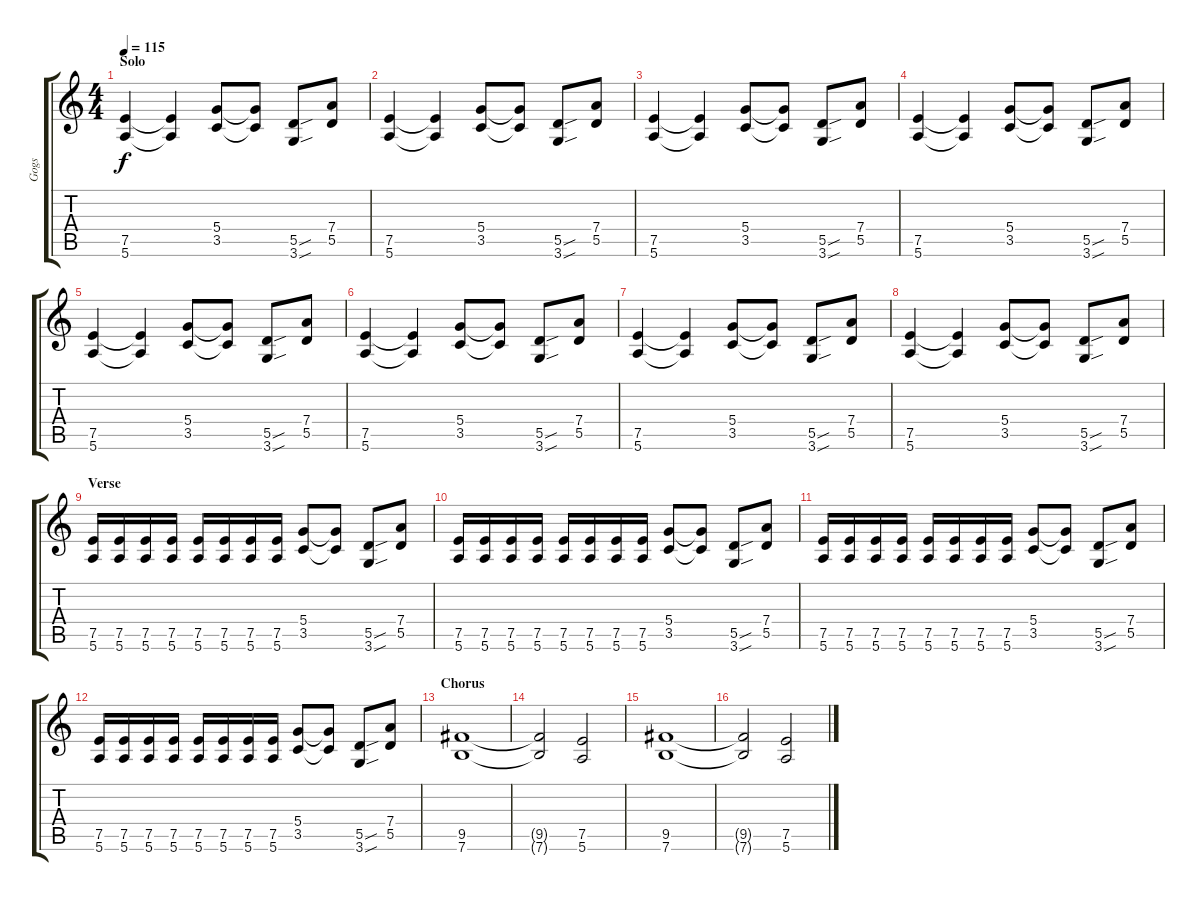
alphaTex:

\track ("Gogs" "Gogs") {instrument overdrivenguitar}
\staff {score tabs}
\tuning (E4 B3 G3 D3 A2 E2) {hide}
\ts (4 4)
\section ("" "Solo")
\tempo 115
\clef g2
\ks c
(7.5 5.6).4{dy f} (7.5{t} 5.6{t}).4 (5.4 3.5).8 (5.4{t} 3.5{t}).8 (5.5{sou} 3.6{sou}).8 (7.4 5.5).8 |
(7.5 5.6).4 (7.5{t} 5.6{t}).4 (5.4 3.5).8 (5.4{t} 3.5{t}).8 (5.5{sou} 3.6{sou}).8 (7.4 5.5).8 |
(7.5 5.6).4 (7.5{t} 5.6{t}).4 (5.4 3.5).8 (5.4{t} 3.5{t}).8 (5.5{sou} 3.6{sou}).8 (7.4 5.5).8 |
(7.5 5.6).4 (7.5{t} 5.6{t}).4 (5.4 3.5).8 (5.4{t} 3.5{t}).8 (5.5{sou} 3.6{sou}).8 (7.4 5.5).8 |
(7.5 5.6).4 (7.5{t} 5.6{t}).4 (5.4 3.5).8 (5.4{t} 3.5{t}).8 (5.5{sou} 3.6{sou}).8 (7.4 5.5).8 |
(7.5 5.6).4 (7.5{t} 5.6{t}).4 (5.4 3.5).8 (5.4{t} 3.5{t}).8 (5.5{sou} 3.6{sou}).8 (7.4 5.5).8 |
(7.5 5.6).4 (7.5{t} 5.6{t}).4 (5.4 3.5).8 (5.4{t} 3.5{t}).8 (5.5{sou} 3.6{sou}).8 (7.4 5.5).8 |
(7.5 5.6).4 (7.5{t} 5.6{t}).4 (5.4 3.5).8 (5.4{t} 3.5{t}).8 (5.5{sou} 3.6{sou}).8 (7.4 5.5).8 |
\section ("" "Verse")
(7.5 5.6).16 (7.5 5.6).16 (7.5 5.6).16 (7.5 5.6).16 (7.5 5.6).16 (7.5 5.6).16 (7.5 5.6).16 (7.5 5.6).16 (5.4 3.5).8 (5.4{t} 3.5{t}).8 (5.5{sou} 3.6{sou}).8 (7.4 5.5).8 |
(7.5 5.6).16 (7.5 5.6).16 (7.5 5.6).16 (7.5 5.6).16 (7.5 5.6).16 (7.5 5.6).16 (7.5 5.6).16 (7.5 5.6).16 (5.4 3.5).8 (5.4{t} 3.5{t}).8 (5.5{sou} 3.6{sou}).8 (7.4 5.5).8 |
(7.5 5.6).16 (7.5 5.6).16 (7.5 5.6).16 (7.5 5.6).16 (7.5 5.6).16 (7.5 5.6).16 (7.5 5.6).16 (7.5 5.6).16 (5.4 3.5).8 (5.4{t} 3.5{t}).8 (5.5{sou} 3.6{sou}).8 (7.4 5.5).8 |
(7.5 5.6).16 (7.5 5.6).16 (7.5 5.6).16 (7.5 5.6).16 (7.5 5.6).16 (7.5 5.6).16 (7.5 5.6).16 (7.5 5.6).16 (5.4 3.5).8 (5.4{t} 3.5{t}).8 (5.5{sou} 3.6{sou}).8 (7.4 5.5).8 |
\section ("" "Chorus")
(9.5 7.6).1 |
(9.5{t} 7.6{t}).2 (7.5 5.6).2 |
(9.5 7.6).1 |
(9.5{t} 7.6{t}).2 (7.5 5.6).2
